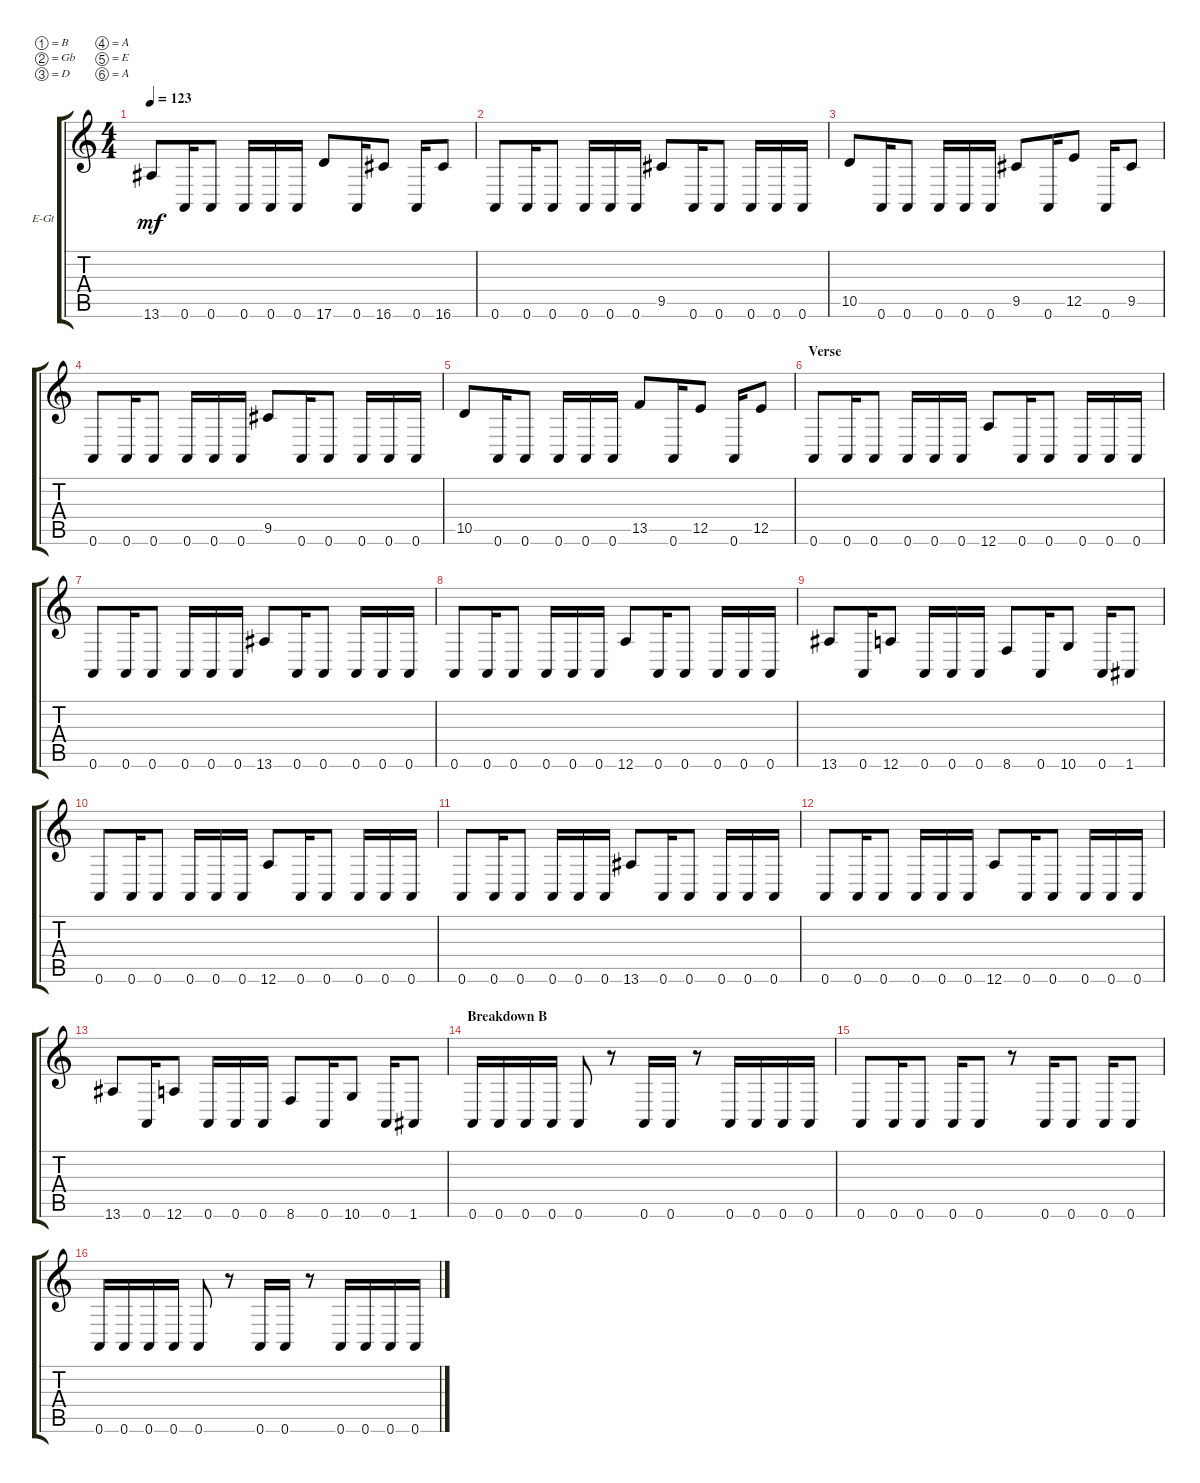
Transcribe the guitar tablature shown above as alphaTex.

\bracketExtendMode groupsimilarinstruments
\firstSystemTrackNameOrientation horizontal
\otherSystemsTrackNameOrientation horizontal
\track ("Rhythm Guitar 2" "E-Gt") {instrument distortionguitar}
\staff {score tabs}
\tuning (B3 Gb3 D3 A2 E2 A1)
\ts (4 4)
\tempo 123
\clef g2
\ks aminor
13.6.8{dy mf} 0.6.16 0.6.8 0.6.16 0.6.16 0.6.16 17.6.8 0.6.16 16.6.8 0.6.16 16.6.8 |
0.6.8 0.6.16 0.6.8 0.6.16 0.6.16 0.6.16 9.5.8 0.6.16 0.6.8 0.6.16 0.6.16 0.6.16 |
10.5.8 0.6.16 0.6.8 0.6.16 0.6.16 0.6.16 9.5.8 0.6.16 12.5.8 0.6.16 9.5.8 |
0.6.8 0.6.16 0.6.8 0.6.16 0.6.16 0.6.16 9.5.8 0.6.16 0.6.8 0.6.16 0.6.16 0.6.16 |
10.5.8 0.6.16 0.6.8 0.6.16 0.6.16 0.6.16 13.5.8 0.6.16 12.5.8 0.6.16 12.5.8 |
\section ("" "Verse")
0.6.8 0.6.16 0.6.8 0.6.16 0.6.16 0.6.16 12.6.8 0.6.16 0.6.8 0.6.16 0.6.16 0.6.16 |
0.6.8 0.6.16 0.6.8 0.6.16 0.6.16 0.6.16 13.6.8 0.6.16 0.6.8 0.6.16 0.6.16 0.6.16 |
0.6.8 0.6.16 0.6.8 0.6.16 0.6.16 0.6.16 12.6.8 0.6.16 0.6.8 0.6.16 0.6.16 0.6.16 |
13.6.8 0.6.16 12.6.8 0.6.16 0.6.16 0.6.16 8.6.8 0.6.16 10.6.8 0.6.16 1.6.8 |
0.6.8 0.6.16 0.6.8 0.6.16 0.6.16 0.6.16 12.6.8 0.6.16 0.6.8 0.6.16 0.6.16 0.6.16 |
0.6.8 0.6.16 0.6.8 0.6.16 0.6.16 0.6.16 13.6.8 0.6.16 0.6.8 0.6.16 0.6.16 0.6.16 |
0.6.8 0.6.16 0.6.8 0.6.16 0.6.16 0.6.16 12.6.8 0.6.16 0.6.8 0.6.16 0.6.16 0.6.16 |
13.6.8 0.6.16 12.6.8 0.6.16 0.6.16 0.6.16 8.6.8 0.6.16 10.6.8 0.6.16 1.6.8 |
\section ("" "Breakdown B")
0.6.16 0.6.16 0.6.16 0.6.16 0.6.8 r.8 0.6.16 0.6.16 r.8 0.6.16 0.6.16 0.6.16 0.6.16 |
0.6.8 0.6.16 0.6.8 0.6.16 0.6.8 r.8 0.6.16 0.6.8 0.6.16 0.6.8 |
0.6.16 0.6.16 0.6.16 0.6.16 0.6.8 r.8 0.6.16 0.6.16 r.8 0.6.16 0.6.16 0.6.16 0.6.16
